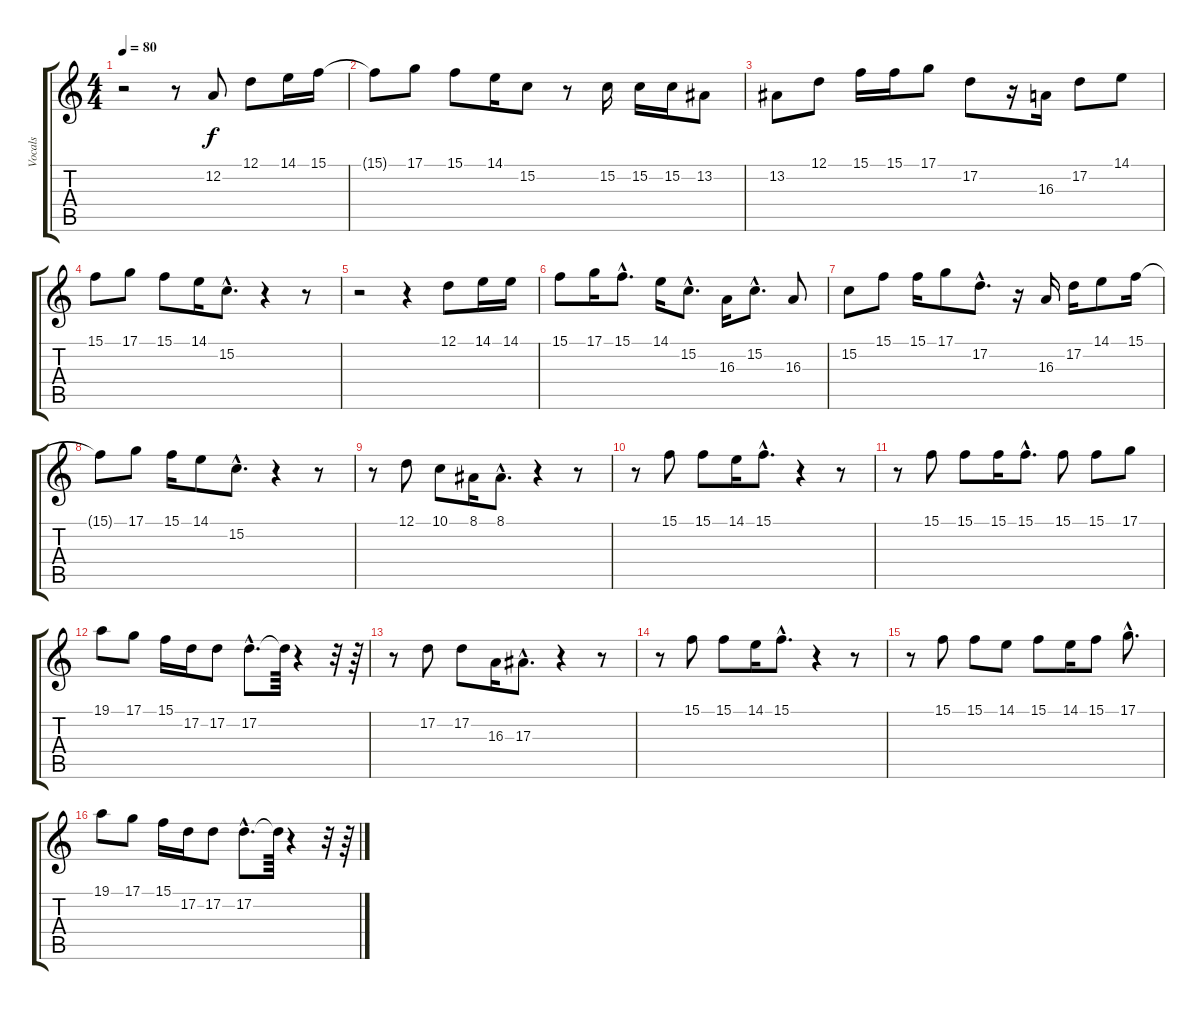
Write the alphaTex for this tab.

\track ("Vocals" "Vocals") {instrument voiceoohs}
\staff {score tabs}
\tuning (D4 A3 F3 C3 G2 D2) {hide}
\ts (4 4)
\tempo 80
\clef g2
\ks c
r.2{dy f} r.8 12.2.8 12.1.8 14.1.16 15.1.16 |
15.1{t}.8 17.1.8 15.1.8 14.1.16 15.2.8 r.8 15.2.16 15.2.16 15.2.16 13.2.8 |
13.2.8 12.1.8 15.1.16 15.1.16 17.1.8 17.2.8 r.16 16.3.16 17.2.8 14.1.8 |
15.1.8 17.1.8 15.1.8 14.1.16 15.2{hac}.8{d} r.4 r.8 |
r.2 r.4 12.1.8 14.1.16 14.1.16 |
15.1.8 17.1.16 15.1{hac}.8{d} 14.1.16 15.2{hac}.8{d} 16.3.16 15.2{hac}.8{d} 16.3.8 |
15.2.8 15.1.8 15.1.16 17.1.8 17.2{hac}.8{d} r.16 16.3.16 17.2.16 14.1.8 15.1.16 |
15.1{t}.8 17.1.8 15.1.16 14.1.8 15.2{hac}.8{d} r.4 r.8 |
r.8 12.1.8 10.1.8 8.1.16 8.1{hac}.8{d} r.4 r.8 |
r.8 15.1.8 15.1.8 14.1.16 15.1{hac}.8{d} r.4 r.8 |
r.8 15.1.8 15.1.8 15.1.16 15.1{hac}.8{d} 15.1.8 15.1.8 17.1.8 |
19.1.8 17.1.8 15.1.16 17.2.16 17.2.8 17.2{hac}.8{d} 17.2{t}.64 r.4 r.32 r.64 |
r.8 17.2.8 17.2.8 16.3.16 17.3{hac}.8{d} r.4 r.8 |
r.8 15.1.8 15.1.8 14.1.16 15.1{hac}.8{d} r.4 r.8 |
r.8 15.1.8 15.1.8 14.1.8 15.1.8 14.1.16 15.1.8 17.1{hac}.8{d} |
19.1.8 17.1.8 15.1.16 17.2.16 17.2.8 17.2{hac}.8{d} 17.2{t}.64 r.4 r.32 r.64
